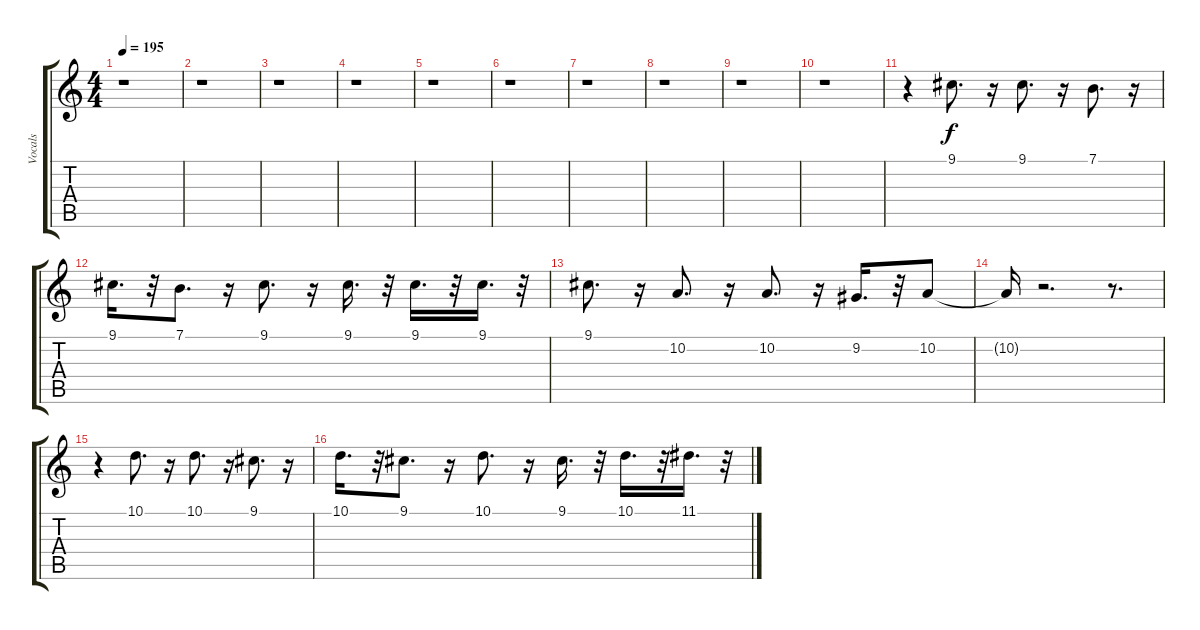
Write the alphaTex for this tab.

\track ("Vocals" "Vocals") {instrument bassoon}
\staff {score tabs}
\tuning (E4 B3 G3 D3 A2 E2) {hide}
\ts (4 4)
\tempo 195
\clef g2
\ks c
r.1{dy f} |
r.1 |
r.1 |
r.1 |
r.1 |
r.1 |
r.1 |
r.1 |
r.1 |
r.1 |
r.4 9.1.8{d} r.16 9.1.8{d} r.16 7.1.8{d} r.16 |
9.1.16{d} r.32 7.1.8{d} r.16 9.1.8{d} r.16 9.1.16{d} r.32 9.1.16{d} r.32 9.1.16{d} r.32 |
9.1.8{d} r.16 10.2.8{d} r.16 10.2.8{d} r.16 9.2.16{d} r.32 10.2.8 |
10.2{t}.16 r.2{d} r.8{d} |
r.4 10.1.8{d} r.16 10.1.8{d} r.16 9.1.8{d} r.16 |
10.1.16{d} r.32 9.1.8{d} r.16 10.1.8{d} r.16 9.1.16{d} r.32 10.1.16{d} r.32 11.1.16{d} r.32
